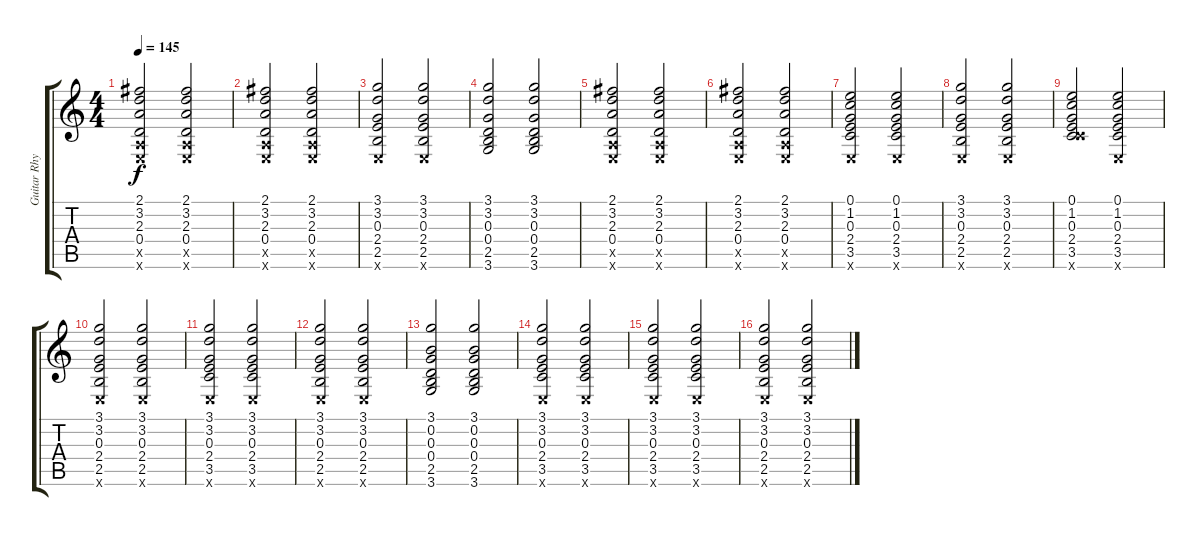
\track ("Guitar Rhythm" "Guitar Rhy") {instrument acousticguitarsteel}
\staff {score tabs}
\tuning (E4 B3 G3 D3 A2 E2) {hide}
\ts (4 4)
\tempo 145
\clef g2
\ks c
(2.1 3.2 2.3 0.4 0.5{x} 0.6{x}).2{dy f} (2.1 3.2 2.3 0.4 0.5{x} 0.6{x}).2 |
(2.1 3.2 2.3 0.4 0.5{x} 0.6{x}).2 (2.1 3.2 2.3 0.4 0.5{x} 0.6{x}).2 |
(3.1 3.2 0.3 2.4 2.5 0.6{x}).2 (3.1 3.2 0.3 2.4 2.5 0.6{x}).2 |
(3.1 3.2 0.3 0.4 2.5 3.6).2 (3.1 3.2 0.3 0.4 2.5 3.6).2 |
(2.1 3.2 2.3 0.4 0.5{x} 0.6{x}).2 (2.1 3.2 2.3 0.4 0.5{x} 0.6{x}).2 |
(2.1 3.2 2.3 0.4 0.5{x} 0.6{x}).2 (2.1 3.2 2.3 0.4 0.5{x} 0.6{x}).2 |
(0.1 1.2 0.3 2.4 3.5 0.6{x}).2 (0.1 1.2 0.3 2.4 3.5 0.6{x}).2 |
(3.1 3.2 0.3 2.4 2.5 0.6{x}).2 (3.1 3.2 0.3 2.4 2.5 0.6{x}).2 |
(0.1 1.2 0.3 2.4 3.5 8.6{x}).2 (0.1 1.2 0.3 2.4 3.5 0.6{x}).2 |
(3.1 3.2 0.3 2.4 2.5 0.6{x}).2 (3.1 3.2 0.3 2.4 2.5 0.6{x}).2 |
(3.1 3.2 0.3 2.4 3.5 0.6{x}).2 (3.1 3.2 0.3 2.4 3.5 0.6{x}).2 |
(3.1 3.2 0.3 2.4 2.5 0.6{x}).2 (3.1 3.2 0.3 2.4 2.5 0.6{x}).2 |
(3.1 0.2 0.3 0.4 2.5 3.6).2 (3.1 0.2 0.3 0.4 2.5 3.6).2 |
(3.1 3.2 0.3 2.4 3.5 0.6{x}).2 (3.1 3.2 0.3 2.4 3.5 0.6{x}).2 |
(3.1 3.2 0.3 2.4 3.5 0.6{x}).2 (3.1 3.2 0.3 2.4 3.5 0.6{x}).2 |
(3.1 3.2 0.3 2.4 2.5 0.6{x}).2 (3.1 3.2 0.3 2.4 2.5 0.6{x}).2
